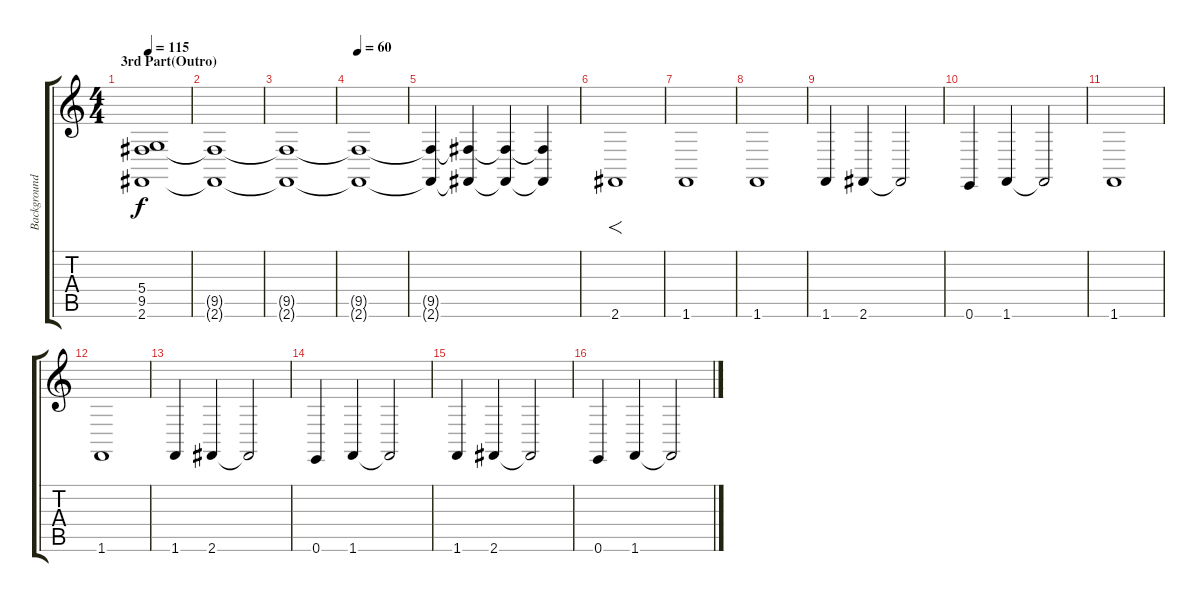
\track ("Background 4" "Background") {instrument stringensemble1}
\staff {score tabs}
\tuning (E4 B3 G3 D3 A2 E2) {hide}
\ts (4 4)
\section ("" "3rd Part(Outro)")
\tempo 115
\clef g2
\ks c
(5.4{t} 9.5 2.6).1{dy f} |
(9.5{t} 2.6{t}).1 |
(9.5{t} 2.6{t}).1 |
\tempo 60
(9.5{t} 2.6{t}).1 |
(9.5{t} 2.6{t}).4{volume 8 balance 0} (9.5{t} 2.6{t}).4{volume 6 balance 16} (9.5{t} 2.6{t}).4{volume 4 balance 0} (9.5{t} 2.6{t}).4{volume 2 balance 16} |
2.6.1{f volume 16 balance 0} |
1.6.1 |
1.6.1 |
1.6.4 2.6.4 2.6{t}.2 |
0.6.4 1.6.4 1.6{t}.2 |
1.6.1 |
1.6.1 |
1.6.4 2.6.4 2.6{t}.2 |
0.6.4 1.6.4 1.6{t}.2 |
1.6.4 2.6.4 2.6{t}.2 |
0.6.4 1.6.4 1.6{t}.2
